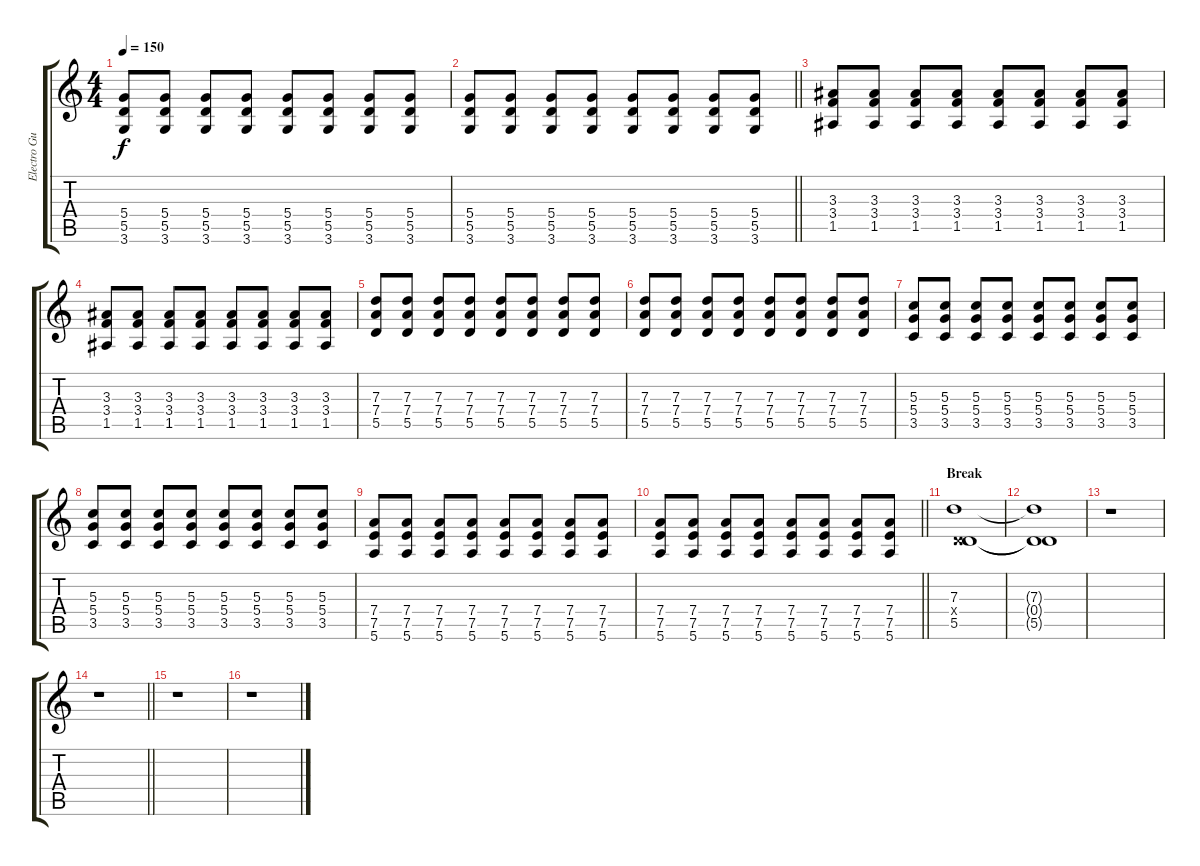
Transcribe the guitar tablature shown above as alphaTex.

\track ("Electro Guitar 2" "Electro Gu") {instrument overdrivenguitar}
\staff {score tabs}
\tuning (E4 B3 G3 D3 A2 E2) {hide}
\ts (4 4)
\tempo 150
\clef g2
\ks c
(5.4 5.5 3.6).8{dy f} (5.4 5.5 3.6).8 (5.4 5.5 3.6).8 (5.4 5.5 3.6).8 (5.4 5.5 3.6).8 (5.4 5.5 3.6).8 (5.4 5.5 3.6).8 (5.4 5.5 3.6).8 |
\barLineRight lightlight
(5.4 5.5 3.6).8 (5.4 5.5 3.6).8 (5.4 5.5 3.6).8 (5.4 5.5 3.6).8 (5.4 5.5 3.6).8 (5.4 5.5 3.6).8 (5.4 5.5 3.6).8 (5.4 5.5 3.6).8 |
(3.3 3.4 1.5).8 (3.3 3.4 1.5).8 (3.3 3.4 1.5).8 (3.3 3.4 1.5).8 (3.3 3.4 1.5).8 (3.3 3.4 1.5).8 (3.3 3.4 1.5).8 (3.3 3.4 1.5).8 |
(3.3 3.4 1.5).8 (3.3 3.4 1.5).8 (3.3 3.4 1.5).8 (3.3 3.4 1.5).8 (3.3 3.4 1.5).8 (3.3 3.4 1.5).8 (3.3 3.4 1.5).8 (3.3 3.4 1.5).8 |
(7.3 7.4 5.5).8 (7.3 7.4 5.5).8 (7.3 7.4 5.5).8 (7.3 7.4 5.5).8 (7.3 7.4 5.5).8 (7.3 7.4 5.5).8 (7.3 7.4 5.5).8 (7.3 7.4 5.5).8 |
(7.3 7.4 5.5).8 (7.3 7.4 5.5).8 (7.3 7.4 5.5).8 (7.3 7.4 5.5).8 (7.3 7.4 5.5).8 (7.3 7.4 5.5).8 (7.3 7.4 5.5).8 (7.3 7.4 5.5).8 |
(5.3 5.4 3.5).8 (5.3 5.4 3.5).8 (5.3 5.4 3.5).8 (5.3 5.4 3.5).8 (5.3 5.4 3.5).8 (5.3 5.4 3.5).8 (5.3 5.4 3.5).8 (5.3 5.4 3.5).8 |
(5.3 5.4 3.5).8 (5.3 5.4 3.5).8 (5.3 5.4 3.5).8 (5.3 5.4 3.5).8 (5.3 5.4 3.5).8 (5.3 5.4 3.5).8 (5.3 5.4 3.5).8 (5.3 5.4 3.5).8 |
(7.4 7.5 5.6).8 (7.4 7.5 5.6).8 (7.4 7.5 5.6).8 (7.4 7.5 5.6).8 (7.4 7.5 5.6).8 (7.4 7.5 5.6).8 (7.4 7.5 5.6).8 (7.4 7.5 5.6).8 |
\barLineRight lightlight
(7.4 7.5 5.6).8 (7.4 7.5 5.6).8 (7.4 7.5 5.6).8 (7.4 7.5 5.6).8 (7.4 7.5 5.6).8 (7.4 7.5 5.6).8 (7.4 7.5 5.6).8 (7.4 7.5 5.6).8 |
\section ("" "Break")
(7.3 0.4{x} 5.5).1{volume 0} |
(7.3{t} 0.4{t} 5.5{t}).1 |
r.1 |
\barLineRight lightlight
r.1 |
r.1 |
r.1
